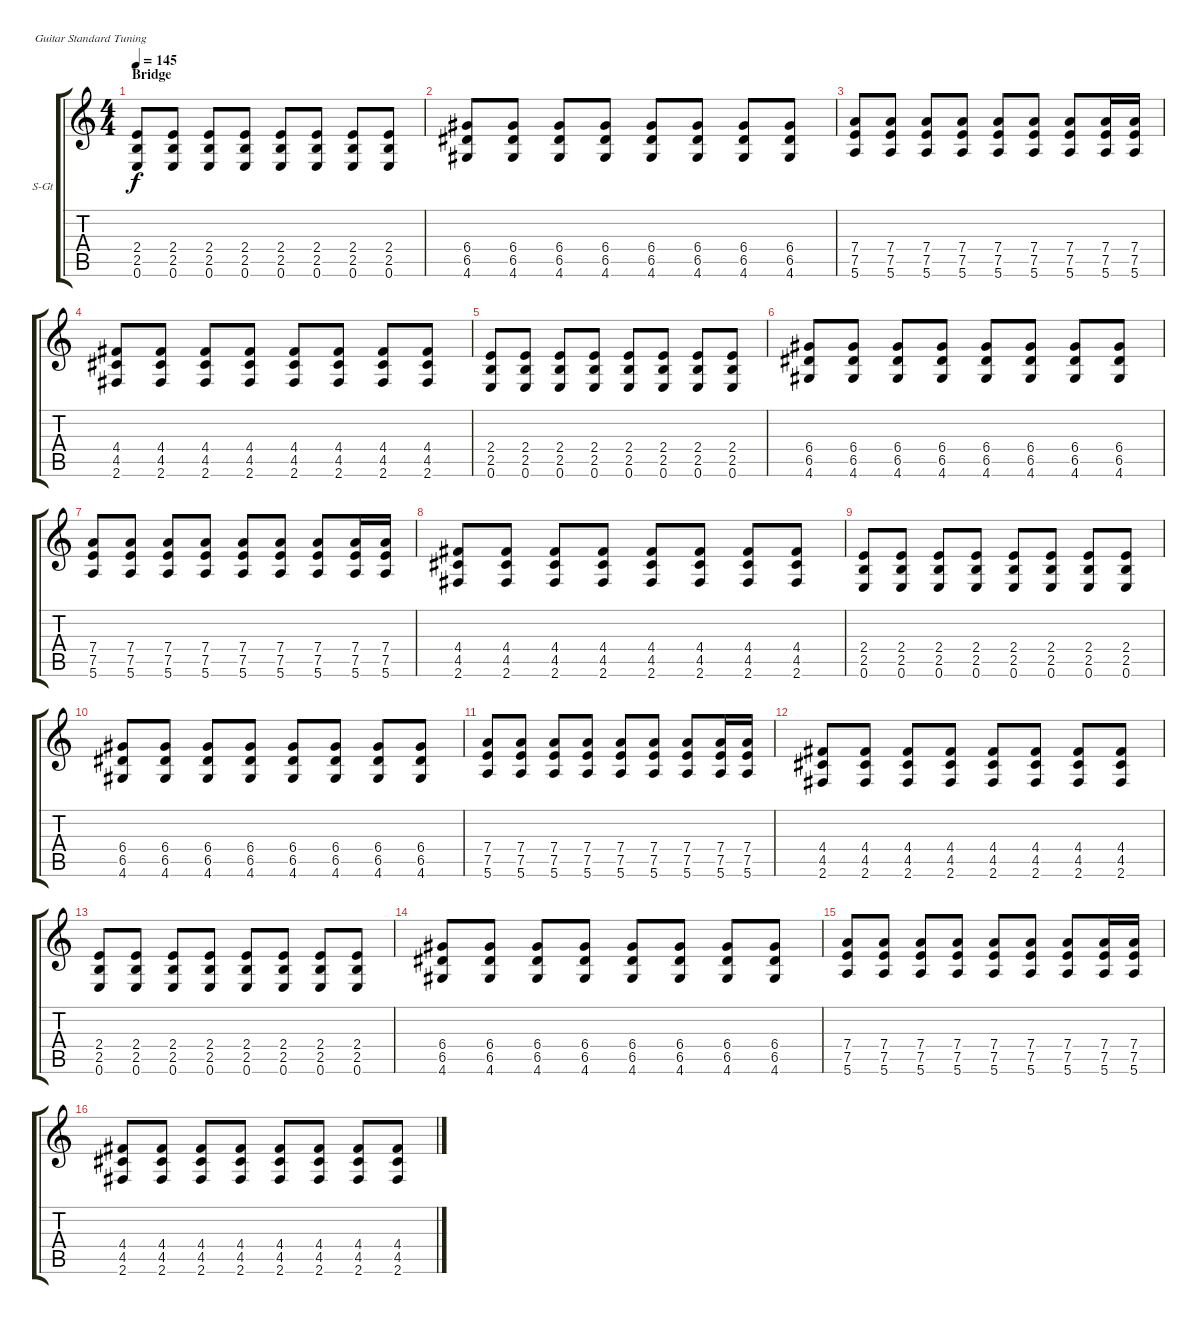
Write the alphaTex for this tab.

\defaultSystemsLayout 4
\bracketExtendMode groupsimilarinstruments
\firstSystemTrackNameOrientation horizontal
\otherSystemsTrackNameOrientation horizontal
\track ("Brian Sella" "S-Gt") {instrument acousticguitarsteel}
\staff {score tabs}
\tuning (E4 B3 G3 D3 A2 E2)
\ts (4 4)
\section ("" "Bridge")
\tempo 145
\clef g2
\ks c
(0.6 2.5 2.4).8{dy f} (2.4 2.5 0.6).8 (0.6 2.5 2.4).8 (2.4 2.5 0.6).8 (0.6 2.5 2.4).8 (2.4 2.5 0.6).8 (0.6 2.5 2.4).8 (2.4 2.5 0.6).8 |
(4.6 6.5 6.4).8 (6.4 6.5 4.6).8 (4.6 6.5 6.4).8 (6.4 6.5 4.6).8 (4.6 6.5 6.4).8 (6.4 6.5 4.6).8 (4.6 6.5 6.4).8 (6.4 6.5 4.6).8 |
(5.6 7.5 7.4).8 (7.4 7.5 5.6).8 (5.6 7.5 7.4).8 (7.4 7.5 5.6).8 (5.6 7.5 7.4).8 (7.4 7.5 5.6).8 (5.6 7.5 7.4).8 (7.4 7.5 5.6).16 (7.4 7.5 5.6).16 |
(2.6 4.5 4.4).8 (4.4 4.5 2.6).8 (2.6 4.5 4.4).8 (4.4 4.5 2.6).8 (2.6 4.5 4.4).8 (4.4 4.5 2.6).8 (2.6 4.5 4.4).8 (4.4 4.5 2.6).8 |
(0.6 2.5 2.4).8 (2.4 2.5 0.6).8 (0.6 2.5 2.4).8 (2.4 2.5 0.6).8 (0.6 2.5 2.4).8 (2.4 2.5 0.6).8 (0.6 2.5 2.4).8 (2.4 2.5 0.6).8 |
(4.6 6.5 6.4).8 (6.4 6.5 4.6).8 (4.6 6.5 6.4).8 (6.4 6.5 4.6).8 (4.6 6.5 6.4).8 (6.4 6.5 4.6).8 (4.6 6.5 6.4).8 (6.4 6.5 4.6).8 |
(5.6 7.5 7.4).8 (7.4 7.5 5.6).8 (5.6 7.5 7.4).8 (7.4 7.5 5.6).8 (5.6 7.5 7.4).8 (7.4 7.5 5.6).8 (5.6 7.5 7.4).8 (7.4 7.5 5.6).16 (7.4 7.5 5.6).16 |
(2.6 4.5 4.4).8 (4.4 4.5 2.6).8 (2.6 4.5 4.4).8 (4.4 4.5 2.6).8 (2.6 4.5 4.4).8 (4.4 4.5 2.6).8 (2.6 4.5 4.4).8 (4.4 4.5 2.6).8 |
(0.6 2.5 2.4).8 (2.4 2.5 0.6).8 (0.6 2.5 2.4).8 (2.4 2.5 0.6).8 (0.6 2.5 2.4).8 (2.4 2.5 0.6).8 (0.6 2.5 2.4).8 (2.4 2.5 0.6).8 |
(4.6 6.5 6.4).8 (6.4 6.5 4.6).8 (4.6 6.5 6.4).8 (6.4 6.5 4.6).8 (4.6 6.5 6.4).8 (6.4 6.5 4.6).8 (4.6 6.5 6.4).8 (6.4 6.5 4.6).8 |
(5.6 7.5 7.4).8 (7.4 7.5 5.6).8 (5.6 7.5 7.4).8 (7.4 7.5 5.6).8 (5.6 7.5 7.4).8 (7.4 7.5 5.6).8 (5.6 7.5 7.4).8 (7.4 7.5 5.6).16 (7.4 7.5 5.6).16 |
(2.6 4.5 4.4).8 (4.4 4.5 2.6).8 (2.6 4.5 4.4).8 (4.4 4.5 2.6).8 (2.6 4.5 4.4).8 (4.4 4.5 2.6).8 (2.6 4.5 4.4).8 (4.4 4.5 2.6).8 |
(0.6 2.5 2.4).8 (2.4 2.5 0.6).8 (0.6 2.5 2.4).8 (2.4 2.5 0.6).8 (0.6 2.5 2.4).8 (2.4 2.5 0.6).8 (0.6 2.5 2.4).8 (2.4 2.5 0.6).8 |
(4.6 6.5 6.4).8 (6.4 6.5 4.6).8 (4.6 6.5 6.4).8 (6.4 6.5 4.6).8 (4.6 6.5 6.4).8 (6.4 6.5 4.6).8 (4.6 6.5 6.4).8 (6.4 6.5 4.6).8 |
(5.6 7.5 7.4).8 (7.4 7.5 5.6).8 (5.6 7.5 7.4).8 (7.4 7.5 5.6).8 (5.6 7.5 7.4).8 (7.4 7.5 5.6).8 (5.6 7.5 7.4).8 (7.4 7.5 5.6).16 (7.4 7.5 5.6).16 |
(2.6 4.5 4.4).8 (4.4 4.5 2.6).8 (2.6 4.5 4.4).8 (4.4 4.5 2.6).8 (2.6 4.5 4.4).8 (4.4 4.5 2.6).8 (2.6 4.5 4.4).8 (4.4 4.5 2.6).8
